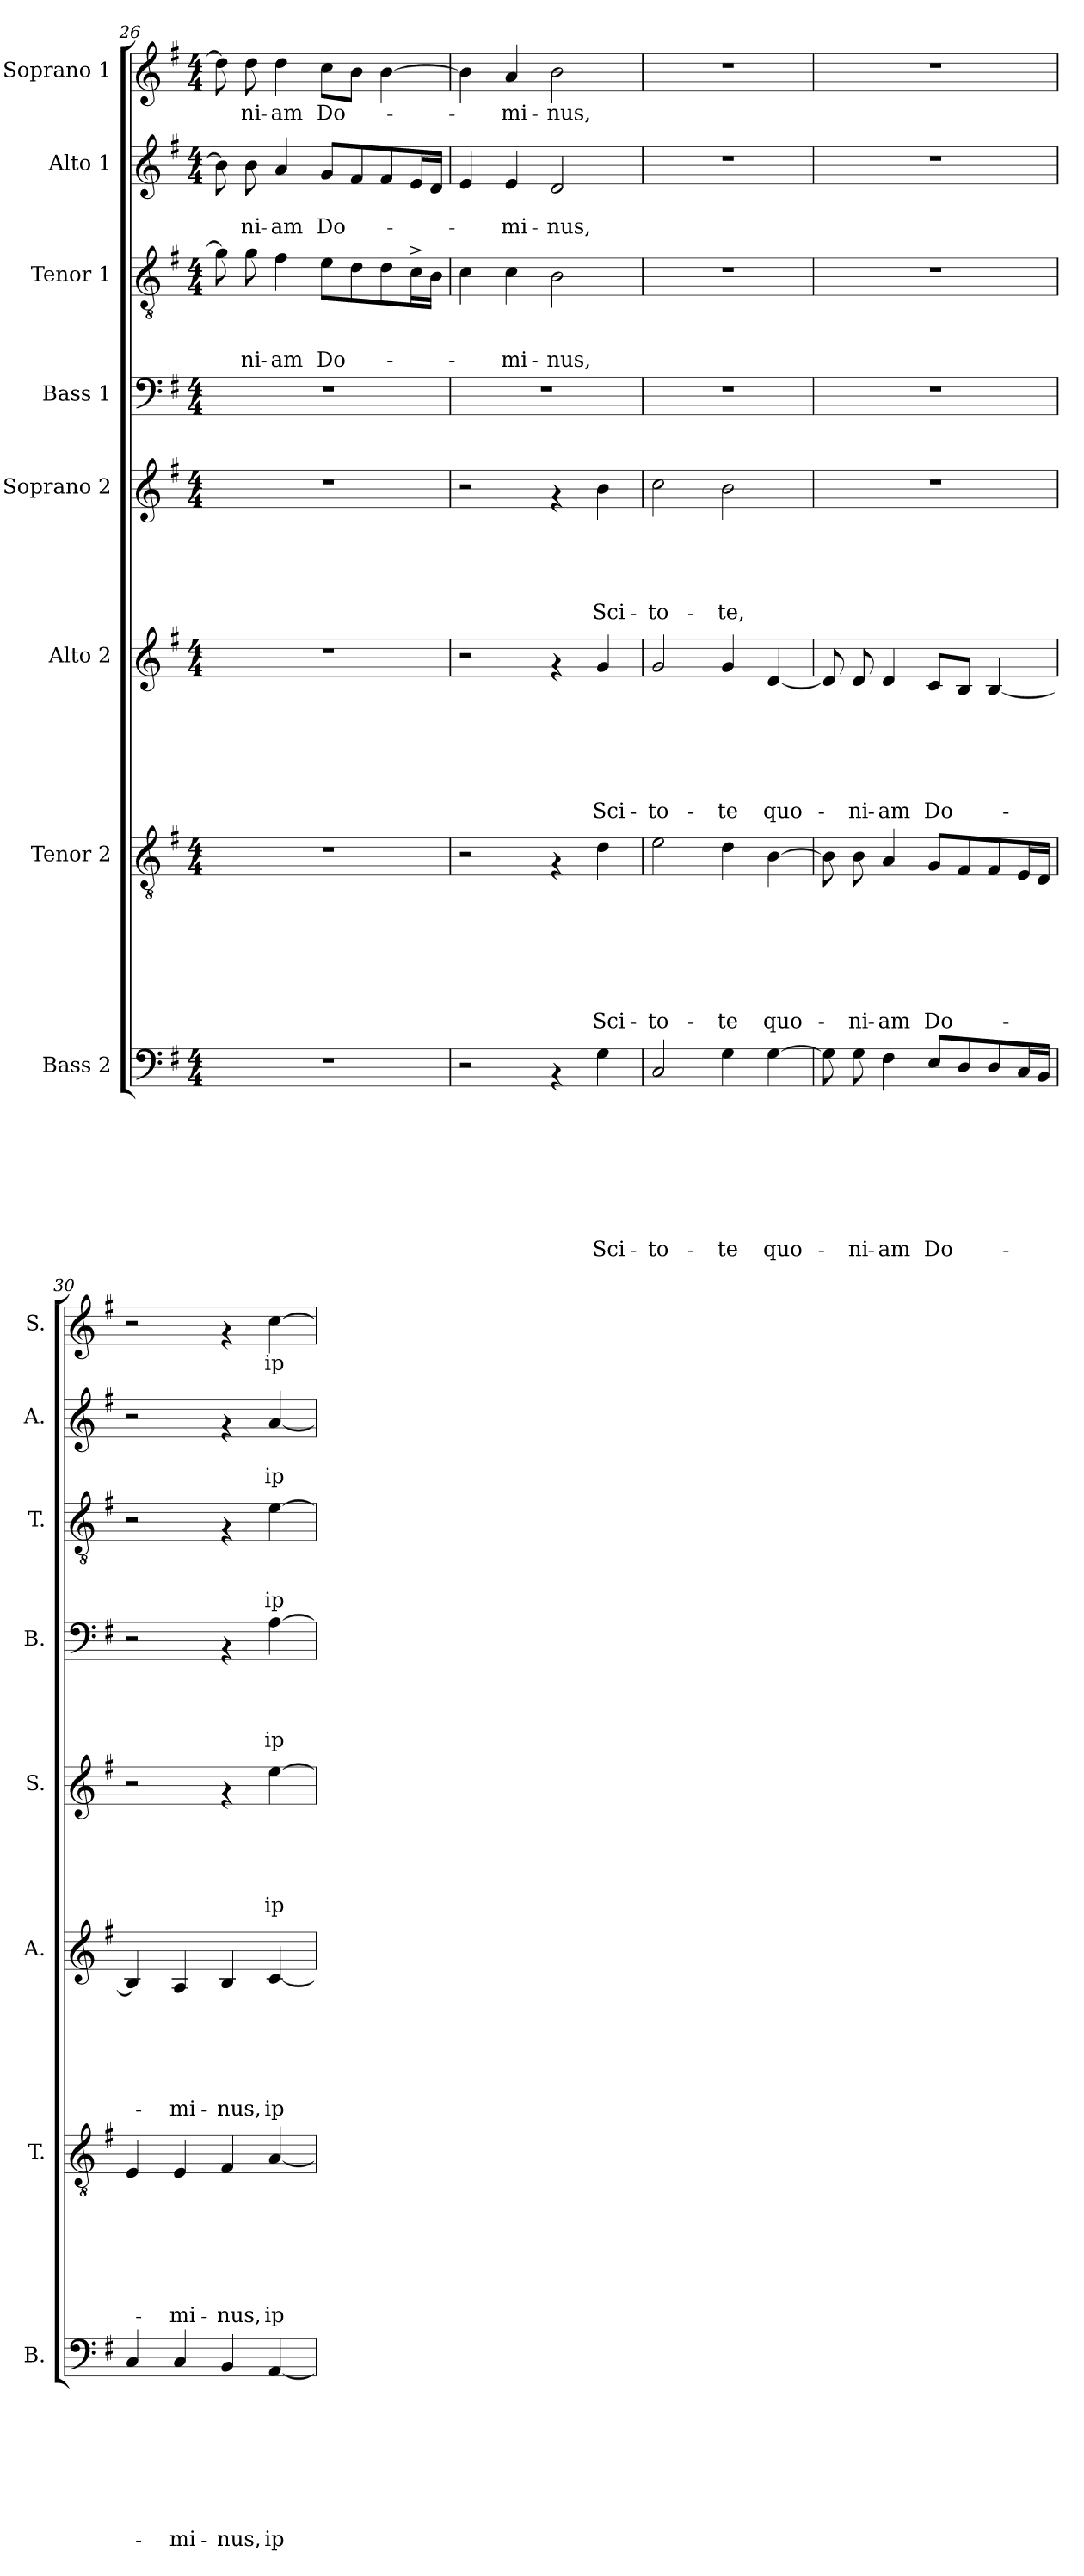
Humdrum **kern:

**kern	**text	**text	**text	**text	**text	**text	**text	**text	**kern	**text	**text	**text	**text	**text	**text	**text	**kern	**text	**text	**text	**text	**text	**text	**kern	**text	**text	**text	**text	**text	**kern	**text	**text	**text	**text	**kern	**text	**text	**text	**kern	**text	**text	**kern	**text
*part8	*part8	*part8	*part8	*part8	*part8	*part8	*part8	*part8	*part7	*part7	*part7	*part7	*part7	*part7	*part7	*part7	*part6	*part6	*part6	*part6	*part6	*part6	*part6	*part5	*part5	*part5	*part5	*part5	*part5	*part4	*part4	*part4	*part4	*part4	*part3	*part3	*part3	*part3	*part2	*part2	*part2	*part1	*part1
*staff8	*staff8	*staff8	*staff8	*staff8	*staff8	*staff8	*staff8	*staff8	*staff7	*staff7	*staff7	*staff7	*staff7	*staff7	*staff7	*staff7	*staff6	*staff6	*staff6	*staff6	*staff6	*staff6	*staff6	*staff5	*staff5	*staff5	*staff5	*staff5	*staff5	*staff4	*staff4	*staff4	*staff4	*staff4	*staff3	*staff3	*staff3	*staff3	*staff2	*staff2	*staff2	*staff1	*staff1
*I"Bass 2	*	*	*	*	*	*	*	*	*I"Tenor 2	*	*	*	*	*	*	*	*I"Alto 2	*	*	*	*	*	*	*I"Soprano 2	*	*	*	*	*	*I"Bass 1	*	*	*	*	*I"Tenor 1	*	*	*	*I"Alto 1	*	*	*I"Soprano 1	*
*I'B.	*	*	*	*	*	*	*	*	*I'T.	*	*	*	*	*	*	*	*I'A.	*	*	*	*	*	*	*I'S.	*	*	*	*	*	*I'B.	*	*	*	*	*I'T.	*	*	*	*I'A.	*	*	*I'S.	*
*clefF4	*	*	*	*	*	*	*	*	*clefGv2	*	*	*	*	*	*	*	*clefG2	*	*	*	*	*	*	*clefG2	*	*	*	*	*	*clefF4	*	*	*	*	*clefGv2	*	*	*	*clefG2	*	*	*clefG2	*
*k[f#]	*	*	*	*	*	*	*	*	*k[f#]	*	*	*	*	*	*	*	*k[f#]	*	*	*	*	*	*	*k[f#]	*	*	*	*	*	*k[f#]	*	*	*	*	*k[f#]	*	*	*	*k[f#]	*	*	*k[f#]	*
*G:	*	*	*	*	*	*	*	*	*G:	*	*	*	*	*	*	*	*G:	*	*	*	*	*	*	*G:	*	*	*	*	*	*G:	*	*	*	*	*G:	*	*	*	*G:	*	*	*G:	*
*M4/4	*	*	*	*	*	*	*	*	*M4/4	*	*	*	*	*	*	*	*M4/4	*	*	*	*	*	*	*M4/4	*	*	*	*	*	*M4/4	*	*	*	*	*M4/4	*	*	*	*M4/4	*	*	*M4/4	*
=26	=26	=26	=26	=26	=26	=26	=26	=26	=26	=26	=26	=26	=26	=26	=26	=26	=26	=26	=26	=26	=26	=26	=26	=26	=26	=26	=26	=26	=26	=26	=26	=26	=26	=26	=26	=26	=26	=26	=26	=26	=26	=26	=26
1r	.	.	.	.	.	.	.	.	1r	.	.	.	.	.	.	.	1r	.	.	.	.	.	.	1r	.	.	.	.	.	1r	.	.	.	.	8g\]	.	.	.	8b\]	.	.	8dd\]	.
!	!	!	!	!	!	!	!	!	!	!	!	!	!	!	!	!	!	!	!	!	!	!	!	!	!	!	!	!	!	!	!	!	!	!	!	!	!	!LO:LY:b	!	!	!LO:LY:b	!	!LO:LY:b
.	.	.	.	.	.	.	.	.	.	.	.	.	.	.	.	.	.	.	.	.	.	.	.	.	.	.	.	.	.	.	.	.	.	.	8g\	.	.	-ni-	8b\	.	-ni-	8dd\	-ni-
!	!	!	!	!	!	!	!	!	!	!	!	!	!	!	!	!	!	!	!	!	!	!	!	!	!	!	!	!	!	!	!	!	!	!	!	!	!	!LO:LY:b	!	!	!LO:LY:b	!	!LO:LY:b
.	.	.	.	.	.	.	.	.	.	.	.	.	.	.	.	.	.	.	.	.	.	.	.	.	.	.	.	.	.	.	.	.	.	.	4f#\	.	.	-am	4a/	.	-am	4dd\	-am
!	!	!	!	!	!	!	!	!	!	!	!	!	!	!	!	!	!	!	!	!	!	!	!	!	!	!	!	!	!	!	!	!	!	!	!	!	!	!LO:LY:b	!	!	!LO:LY:b	!	!LO:LY:b
.	.	.	.	.	.	.	.	.	.	.	.	.	.	.	.	.	.	.	.	.	.	.	.	.	.	.	.	.	.	.	.	.	.	.	8e\L	.	.	Do-	8g/L	.	Do-	8cc\L	Do-
.	.	.	.	.	.	.	.	.	.	.	.	.	.	.	.	.	.	.	.	.	.	.	.	.	.	.	.	.	.	.	.	.	.	.	8d\	.	.	.	8f#/	.	.	8b\J	.
.	.	.	.	.	.	.	.	.	.	.	.	.	.	.	.	.	.	.	.	.	.	.	.	.	.	.	.	.	.	.	.	.	.	.	8d\	.	.	.	8f#/	.	.	[>4b\	.
.	.	.	.	.	.	.	.	.	.	.	.	.	.	.	.	.	.	.	.	.	.	.	.	.	.	.	.	.	.	.	.	.	.	.	16c^>\L	.	.	.	16e/L	.	.	.	.
.	.	.	.	.	.	.	.	.	.	.	.	.	.	.	.	.	.	.	.	.	.	.	.	.	.	.	.	.	.	.	.	.	.	.	16B\JJ	.	.	.	16d/JJ	.	.	.	.
=27	=27	=27	=27	=27	=27	=27	=27	=27	=27	=27	=27	=27	=27	=27	=27	=27	=27	=27	=27	=27	=27	=27	=27	=27	=27	=27	=27	=27	=27	=27	=27	=27	=27	=27	=27	=27	=27	=27	=27	=27	=27	=27	=27
2r	.	.	.	.	.	.	.	.	2r	.	.	.	.	.	.	.	2r	.	.	.	.	.	.	2r	.	.	.	.	.	1r	.	.	.	.	4c\	.	.	.	4e/	.	.	4b\]	.
!	!	!	!	!	!	!	!	!	!	!	!	!	!	!	!	!	!	!	!	!	!	!	!	!	!	!	!	!	!	!	!	!	!	!	!	!	!	!LO:LY:b	!	!	!LO:LY:b	!	!LO:LY:b
.	.	.	.	.	.	.	.	.	.	.	.	.	.	.	.	.	.	.	.	.	.	.	.	.	.	.	.	.	.	.	.	.	.	.	4c\	.	.	-mi-	4e/	.	-mi-	4a/	-mi-
!	!	!	!	!	!	!	!	!	!	!	!	!	!	!	!	!	!	!	!	!	!	!	!	!	!	!	!	!	!	!	!	!	!	!	!	!	!	!LO:LY:b	!	!	!LO:LY:b	!	!LO:LY:b
4rAA	.	.	.	.	.	.	.	.	4rF	.	.	.	.	.	.	.	4rf	.	.	.	.	.	.	4rf	.	.	.	.	.	.	.	.	.	.	2B\	.	.	-nus,	2d/	.	-nus,	2b\	-nus,
!	!	!	!	!	!	!	!	!LO:LY:b	!	!	!	!	!	!	!	!LO:LY:b	!	!	!	!	!	!	!LO:LY:b	!	!	!	!	!	!LO:LY:b	!	!	!	!	!	!	!	!	!	!	!	!	!	!
4G\	.	.	.	.	.	.	.	Sci-	4d\	.	.	.	.	.	.	Sci-	4g/	.	.	.	.	.	Sci-	4b\	.	.	.	.	Sci-	.	.	.	.	.	.	.	.	.	.	.	.	.	.
!!LO:PB:g=z
=28	=28	=28	=28	=28	=28	=28	=28	=28	=28	=28	=28	=28	=28	=28	=28	=28	=28	=28	=28	=28	=28	=28	=28	=28	=28	=28	=28	=28	=28	=28	=28	=28	=28	=28	=28	=28	=28	=28	=28	=28	=28	=28	=28
!	!	!	!	!	!	!	!	!LO:LY:b	!	!	!	!	!	!	!	!LO:LY:b	!	!	!	!	!	!	!LO:LY:b	!	!	!	!	!	!LO:LY:b	!	!	!	!	!	!	!	!	!	!	!	!	!	!
2C/	.	.	.	.	.	.	.	-to-	2e\	.	.	.	.	.	.	-to-	2g/	.	.	.	.	.	-to-	2cc\	.	.	.	.	-to-	1r	.	.	.	.	1r	.	.	.	1r	.	.	1r	.
!	!	!	!	!	!	!	!	!LO:LY:b	!	!	!	!	!	!	!	!LO:LY:b	!	!	!	!	!	!	!LO:LY:b	!	!	!	!	!	!LO:LY:b	!	!	!	!	!	!	!	!	!	!	!	!	!	!
4G\	.	.	.	.	.	.	.	-te	4d\	.	.	.	.	.	.	-te	4g/	.	.	.	.	.	-te	2b\	.	.	.	.	-te,	.	.	.	.	.	.	.	.	.	.	.	.	.	.
!	!	!	!	!	!	!	!	!LO:LY:b	!	!	!	!	!	!	!	!LO:LY:b	!	!	!	!	!	!	!LO:LY:b	!	!	!	!	!	!	!	!	!	!	!	!	!	!	!	!	!	!	!	!
[>4G\	.	.	.	.	.	.	.	quo-	[>4B\	.	.	.	.	.	.	quo-	[<4d/	.	.	.	.	.	quo-	.	.	.	.	.	.	.	.	.	.	.	.	.	.	.	.	.	.	.	.
=29	=29	=29	=29	=29	=29	=29	=29	=29	=29	=29	=29	=29	=29	=29	=29	=29	=29	=29	=29	=29	=29	=29	=29	=29	=29	=29	=29	=29	=29	=29	=29	=29	=29	=29	=29	=29	=29	=29	=29	=29	=29	=29	=29
8G\]	.	.	.	.	.	.	.	.	8B\]	.	.	.	.	.	.	.	8d/]	.	.	.	.	.	.	1r	.	.	.	.	.	1r	.	.	.	.	1r	.	.	.	1r	.	.	1r	.
!	!	!	!	!	!	!	!	!LO:LY:b	!	!	!	!	!	!	!	!LO:LY:b	!	!	!	!	!	!	!LO:LY:b	!	!	!	!	!	!	!	!	!	!	!	!	!	!	!	!	!	!	!	!
8G\	.	.	.	.	.	.	.	-ni-	8B\	.	.	.	.	.	.	-ni-	8d/	.	.	.	.	.	-ni-	.	.	.	.	.	.	.	.	.	.	.	.	.	.	.	.	.	.	.	.
!	!	!	!	!	!	!	!	!LO:LY:b	!	!	!	!	!	!	!	!LO:LY:b	!	!	!	!	!	!	!LO:LY:b	!	!	!	!	!	!	!	!	!	!	!	!	!	!	!	!	!	!	!	!
4F#\	.	.	.	.	.	.	.	-am	4A/	.	.	.	.	.	.	-am	4d/	.	.	.	.	.	-am	.	.	.	.	.	.	.	.	.	.	.	.	.	.	.	.	.	.	.	.
!	!	!	!	!	!	!	!	!LO:LY:b	!	!	!	!	!	!	!	!LO:LY:b	!	!	!	!	!	!	!LO:LY:b	!	!	!	!	!	!	!	!	!	!	!	!	!	!	!	!	!	!	!	!
8E/L	.	.	.	.	.	.	.	Do-	8G/L	.	.	.	.	.	.	Do-	8c/L	.	.	.	.	.	Do-	.	.	.	.	.	.	.	.	.	.	.	.	.	.	.	.	.	.	.	.
8D/	.	.	.	.	.	.	.	.	8F#/	.	.	.	.	.	.	.	8B/J	.	.	.	.	.	.	.	.	.	.	.	.	.	.	.	.	.	.	.	.	.	.	.	.	.	.
8D/	.	.	.	.	.	.	.	.	8F#/	.	.	.	.	.	.	.	[<4B/	.	.	.	.	.	.	.	.	.	.	.	.	.	.	.	.	.	.	.	.	.	.	.	.	.	.
16C/L	.	.	.	.	.	.	.	.	16E/L	.	.	.	.	.	.	.	.	.	.	.	.	.	.	.	.	.	.	.	.	.	.	.	.	.	.	.	.	.	.	.	.	.	.
16BB/JJ	.	.	.	.	.	.	.	.	16D/JJ	.	.	.	.	.	.	.	.	.	.	.	.	.	.	.	.	.	.	.	.	.	.	.	.	.	.	.	.	.	.	.	.	.	.
=30	=30	=30	=30	=30	=30	=30	=30	=30	=30	=30	=30	=30	=30	=30	=30	=30	=30	=30	=30	=30	=30	=30	=30	=30	=30	=30	=30	=30	=30	=30	=30	=30	=30	=30	=30	=30	=30	=30	=30	=30	=30	=30	=30
4C/	.	.	.	.	.	.	.	.	4E/	.	.	.	.	.	.	.	4B/]	.	.	.	.	.	.	2r	.	.	.	.	.	2r	.	.	.	.	2r	.	.	.	2r	.	.	2r	.
!	!	!	!	!	!	!	!	!LO:LY:b	!	!	!	!	!	!	!	!LO:LY:b	!	!	!	!	!	!	!LO:LY:b	!	!	!	!	!	!	!	!	!	!	!	!	!	!	!	!	!	!	!	!
4C/	.	.	.	.	.	.	.	-mi-	4E/	.	.	.	.	.	.	-mi-	4A/	.	.	.	.	.	-mi-	.	.	.	.	.	.	.	.	.	.	.	.	.	.	.	.	.	.	.	.
!	!	!	!	!	!	!	!	!LO:LY:b	!	!	!	!	!	!	!	!LO:LY:b	!	!	!	!	!	!	!LO:LY:b	!	!	!	!	!	!	!	!	!	!	!	!	!	!	!	!	!	!	!	!
4BB/	.	.	.	.	.	.	.	-nus,	4F#/	.	.	.	.	.	.	-nus,	4B/	.	.	.	.	.	-nus,	4rf	.	.	.	.	.	4rAA	.	.	.	.	4rF	.	.	.	4rf	.	.	4rf	.
!	!	!	!	!	!	!	!	!LO:LY:b	!	!	!	!	!	!	!	!LO:LY:b	!	!	!	!	!	!	!LO:LY:b	!	!	!	!	!	!LO:LY:b	!	!	!	!	!LO:LY:b	!	!	!	!LO:LY:b	!	!	!LO:LY:b	!	!LO:LY:b
[<4AA/	.	.	.	.	.	.	.	ip-	[<4A/	.	.	.	.	.	.	ip-	[<4c/	.	.	.	.	.	ip-	[>4ee\	.	.	.	.	ip-	[>4A\	.	.	.	ip-	[>4e\	.	.	ip-	[<4a/	.	ip-	[>4cc\	ip-
=	=	=	=	=	=	=	=	=	=	=	=	=	=	=	=	=	=	=	=	=	=	=	=	=	=	=	=	=	=	=	=	=	=	=	=	=	=	=	=	=	=	=	=
*-	*-	*-	*-	*-	*-	*-	*-	*-	*-	*-	*-	*-	*-	*-	*-	*-	*-	*-	*-	*-	*-	*-	*-	*-	*-	*-	*-	*-	*-	*-	*-	*-	*-	*-	*-	*-	*-	*-	*-	*-	*-	*-	*-
